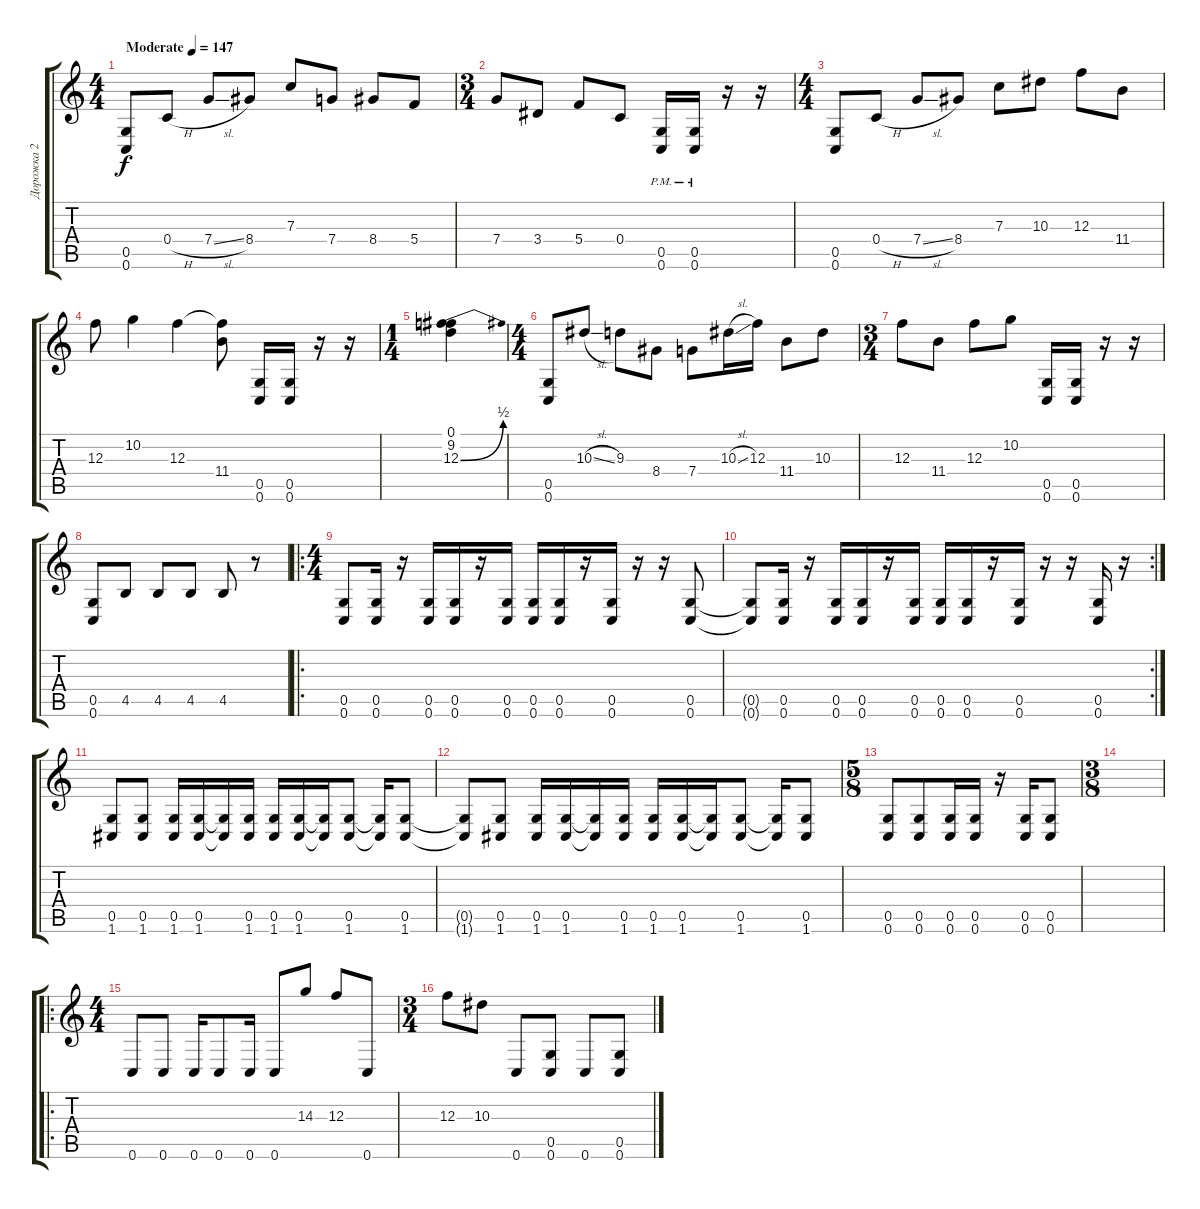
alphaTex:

\track ("Дорожка 2" "Дорожка 2") {instrument distortionguitar}
\staff {score tabs}
\tuning (D4 A3 F3 C3 G2 C2) {hide}
\ts (4 4)
\tempo (147 "Moderate")
\clef g2
\ks c
(0.5 0.6).8{dy f instrument distortionguitar} 0.4{h}.8 7.4{sl}.8 8.4.8 7.3.8 7.4.8 8.4.8 5.4.8 |
\ts (3 4)
7.4.8 3.4.8 5.4.8 0.4.8 (0.5{pm} 0.6{pm}).16 (0.5{pm} 0.6{pm}).16 r.16 r.16 |
\ts (4 4)
(0.5 0.6).8 0.4{h}.8 7.4{sl}.8 8.4.8 7.3.8 10.3.8 12.3.8 11.4.8 |
12.3.8 10.2.4 12.3.4 (12.3{t} 11.4).8 (0.5 0.6).16 (0.5 0.6).16 r.16 r.16 |
\ts (1 4)
(0.1 9.2 12.3{be (bend 0 0 60 2)}).4 |
\ts (4 4)
(0.5 0.6).8 10.3{sl}.8 9.3.8 8.4.8 7.4.8 10.3{sl}.16 12.3.16 11.4.8 10.3.8 |
\ts (3 4)
12.3.8 11.4.8 12.3.8 10.2.8 (0.5 0.6).16 (0.5 0.6).16 r.16 r.16 |
(0.5 0.6).8 4.5.8 4.5.8 4.5.8 4.5.8 r.8 |
\ro
\ts (4 4)
(0.5 0.6).8 (0.5 0.6).16 r.16 (0.5 0.6).16 (0.5 0.6).16 r.16 (0.5 0.6).16 (0.5 0.6).16 (0.5 0.6).16 r.16 (0.5 0.6).16 r.16 r.16 (0.5 0.6).8 |
\rc 2
(0.5{t} 0.6{t}).8 (0.5 0.6).16 r.16 (0.5 0.6).16 (0.5 0.6).16 r.16 (0.5 0.6).16 (0.5 0.6).16 (0.5 0.6).16 r.16 (0.5 0.6).16 r.16 r.16 (0.5 0.6).16 r.16 |
(0.5 1.6).8 (0.5 1.6).8 (0.5 1.6).16 (0.5 1.6).16 (0.5{t} 1.6{t}).16 (0.5 1.6).16 (0.5 1.6).16 (0.5 1.6).16 (0.5{t} 1.6{t}).16 (0.5 1.6).8 (0.5{t} 1.6{t}).16 (0.5 1.6).8 |
(0.5{t} 1.6{t}).8 (0.5 1.6).8 (0.5 1.6).16 (0.5 1.6).16 (0.5{t} 1.6{t}).16 (0.5 1.6).16 (0.5 1.6).16 (0.5 1.6).16 (0.5{t} 1.6{t}).16 (0.5 1.6).8 (0.5{t} 1.6{t}).16 (0.5 1.6).8 |
\ts (5 8)
(0.5 0.6).8 (0.5 0.6).8 (0.5 0.6).16 (0.5 0.6).16 r.16 (0.5 0.6).16 (0.5 0.6).8 |
\ts (3 8)
|
\ro
\ts (4 4)
0.6.8 0.6.8 0.6.16 0.6.8 0.6.16 0.6.8 14.3.8 12.3.8 0.6.8 |
\ts (3 4)
12.3.8 10.3.8 0.6.8 (0.5 0.6).8 0.6.8 (0.5 0.6).8
